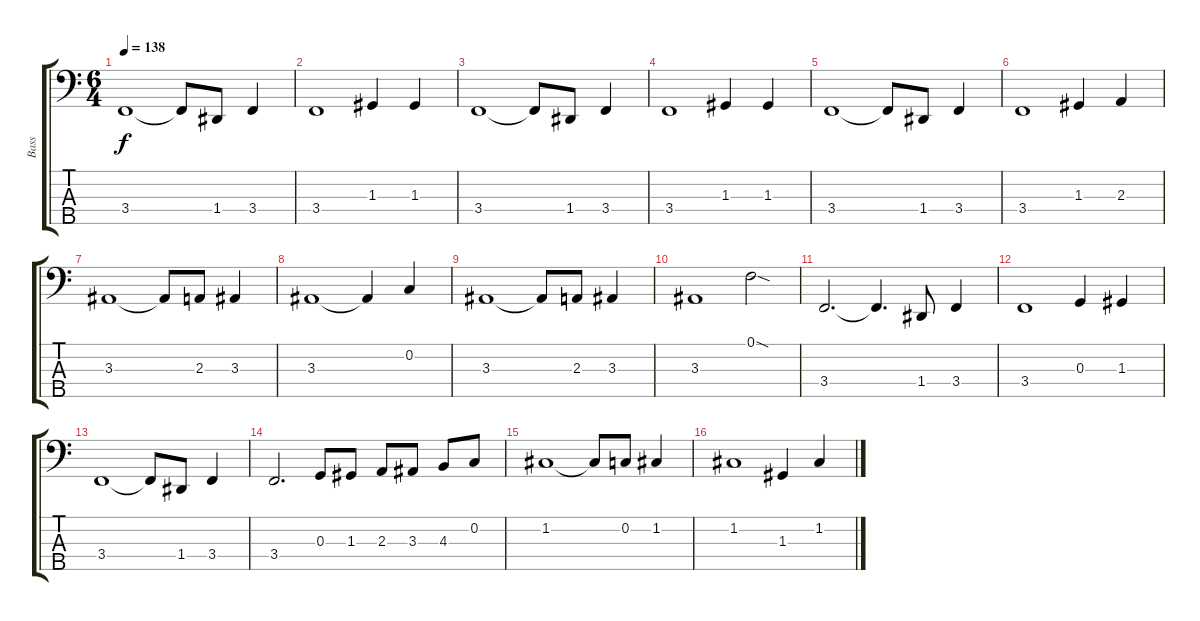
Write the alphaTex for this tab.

\track ("Bass" "Bass") {instrument electricbassfinger}
\staff {score tabs}
\tuning (F2 C2 G1 D1 A0) {hide}
\ts (6 4)
\tempo 138
\clef f4
\ks c
3.4.1{dy f} 3.4{t}.8 1.4.8 3.4.4 |
3.4.1 1.3.4 1.3.4 |
3.4.1 3.4{t}.8 1.4.8 3.4.4 |
3.4.1 1.3.4 1.3.4 |
3.4.1 3.4{t}.8 1.4.8 3.4.4 |
3.4.1 1.3.4 2.3.4 |
3.3.1 3.3{t}.8 2.3.8 3.3.4 |
3.3.1 3.3{t}.4 0.2.4 |
3.3.1 3.3{t}.8 2.3.8 3.3.4 |
3.3.1 0.1{sod}.2 |
3.4.2{d} 3.4{t}.4{d} 1.4.8 3.4.4 |
3.4.1 0.3.4 1.3.4 |
3.4.1 3.4{t}.8 1.4.8 3.4.4 |
3.4.2{d} 0.3.8 1.3.8 2.3.8 3.3.8 4.3.8 0.2.8 |
1.2.1 1.2{t}.8 0.2.8 1.2.4 |
1.2.1 1.3.4 1.2.4
